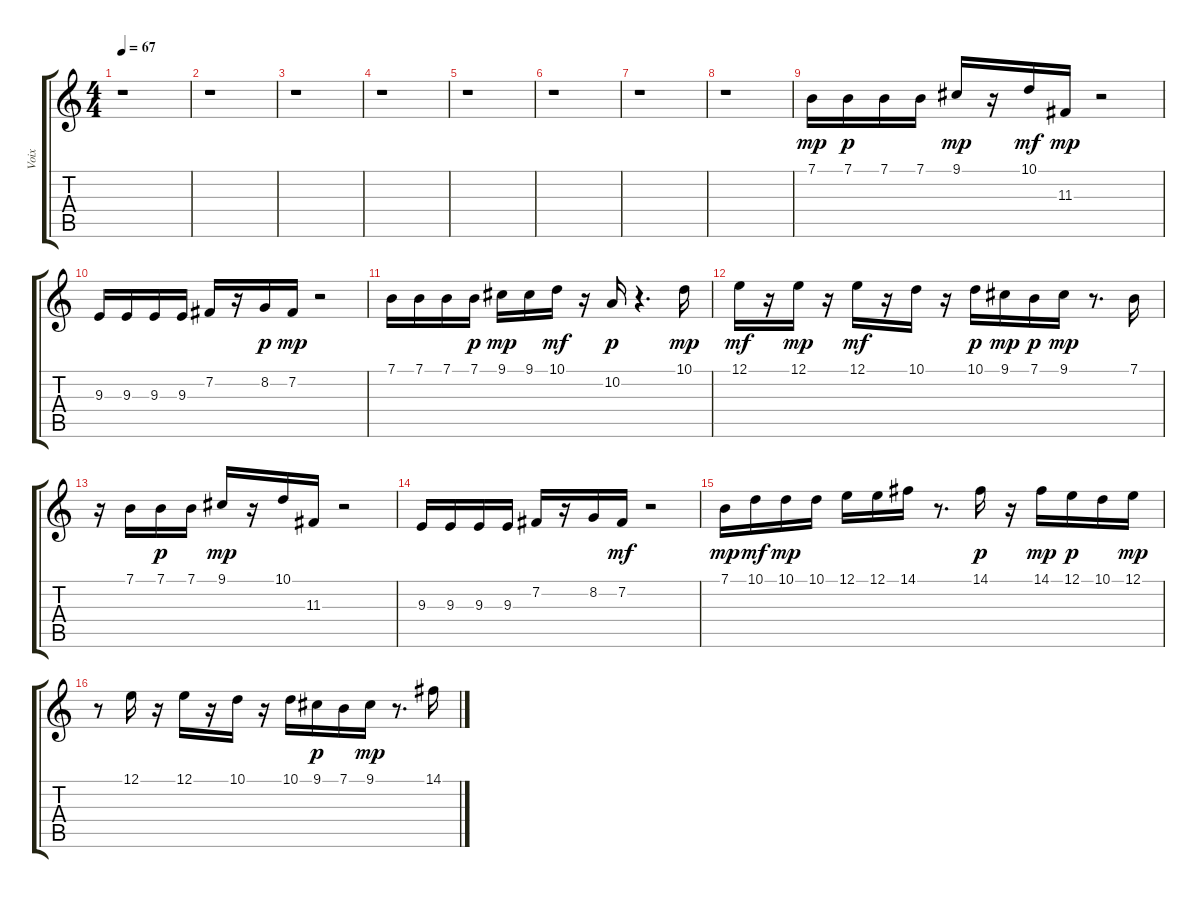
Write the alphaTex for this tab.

\track ("Voix" "Voix") {instrument fx4atmosphere}
\staff {score tabs}
\tuning (E4 B3 G3 D3 A2 E2) {hide}
\ts (4 4)
\tempo 67
\clef g2
\ks c
r.1{dy mp instrument fx4atmosphere} |
r.1 |
r.1 |
r.1 |
r.1 |
r.1 |
r.1 |
r.1 |
7.1.16 7.1.16{dy p} 7.1.16 7.1.16 9.1.16{dy mp} r.16 10.1.16{dy mf} 11.3.16{dy mp} r.2 |
9.3.16 9.3.16 9.3.16 9.3.16 7.2.16 r.16 8.2.16{dy p} 7.2.16{dy mp} r.2 |
7.1.16 7.1.16 7.1.16 7.1.16{dy p} 9.1.16{dy mp} 9.1.16 10.1.16{dy mf} r.16 10.2.16{dy p} r.4{d} 10.1.16{dy mp} |
12.1.16{dy mf} r.16 12.1.16{dy mp} r.16 12.1.16{dy mf} r.16 10.1.16 r.16 10.1.16{dy p} 9.1.16{dy mp} 7.1.16{dy p} 9.1.16{dy mp} r.8{d} 7.1.16 |
r.16 7.1.16 7.1.16{dy p} 7.1.16 9.1.16{dy mp} r.16 10.1.16 11.3.16 r.2 |
9.3.16 9.3.16 9.3.16 9.3.16 7.2.16 r.16 8.2.16 7.2.16{dy mf} r.2 |
7.1.16{dy mp} 10.1.16{dy mf} 10.1.16{dy mp} 10.1.16 12.1.16 12.1.16 14.1.16 r.8{d} 14.1.16{dy p} r.16 14.1.16{dy mp} 12.1.16{dy p} 10.1.16 12.1.16{dy mp} |
r.8 12.1.16 r.16 12.1.16 r.16 10.1.16 r.16 10.1.16 9.1.16{dy p} 7.1.16 9.1.16{dy mp} r.8{d} 14.1.16
